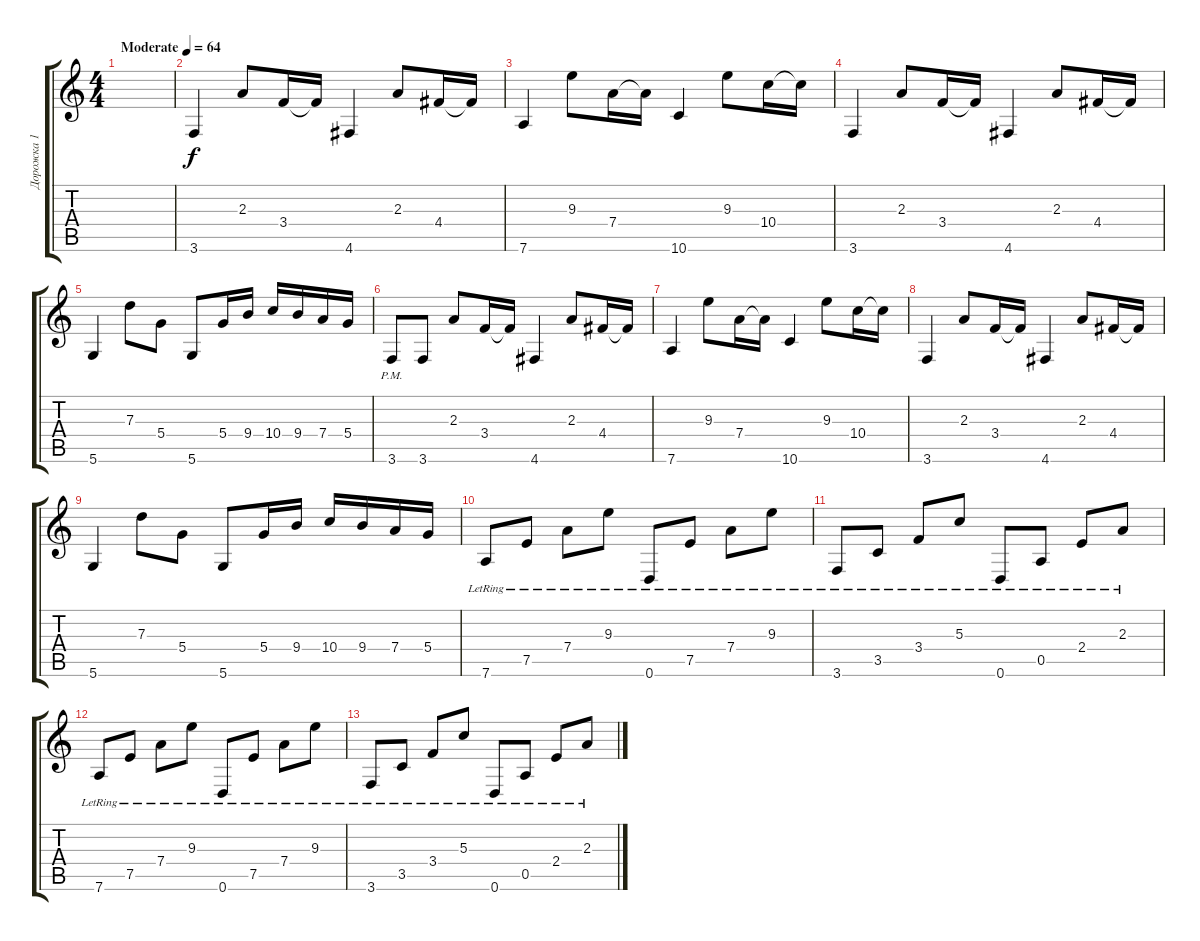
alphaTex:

\track ("Дорожка 1" "Дорожка 1") {instrument acousticguitarsteel}
\staff {score tabs}
\tuning (E4 B3 G3 D3 A2 D2) {hide}
\ts (4 4)
\tempo (64 "Moderate")
\clef g2
\ks c
|
3.6.4 2.3.8 3.4.16 3.4{t}.16 4.6.4 2.3.8 4.4.16 4.4{t}.16 |
7.6.4 9.3.8 7.4.16 7.4{t}.16 10.6.4 9.3.8 10.4.16 10.4{t}.16 |
3.6.4 2.3.8 3.4.16 3.4{t}.16 4.6.4 2.3.8 4.4.16 4.4{t}.16 |
5.6.4 7.3.8 5.4.8 5.6.8 5.4.16 9.4.16 10.4.16 9.4.16 7.4.16 5.4.16 |
3.6{pm}.8 3.6.8 2.3.8 3.4.16 3.4{t}.16 4.6.4 2.3.8 4.4.16 4.4{t}.16 |
7.6.4 9.3.8 7.4.16 7.4{t}.16 10.6.4 9.3.8 10.4.16 10.4{t}.16 |
3.6.4 2.3.8 3.4.16 3.4{t}.16 4.6.4 2.3.8 4.4.16 4.4{t}.16 |
5.6.4 7.3.8 5.4.8 5.6.8 5.4.16 9.4.16 10.4.16 9.4.16 7.4.16 5.4.16 |
7.6{lr}.8 7.5{lr}.8 7.4{lr}.8 9.3{lr}.8 0.6{lr}.8 7.5{lr}.8 7.4{lr}.8 9.3{lr}.8 |
3.6{lr}.8 3.5{lr}.8 3.4{lr}.8 5.3{lr}.8 0.6{lr}.8 0.5{lr}.8 2.4{lr}.8 2.3{lr}.8 |
7.6{lr}.8 7.5{lr}.8 7.4{lr}.8 9.3{lr}.8 0.6{lr}.8 7.5{lr}.8 7.4{lr}.8 9.3{lr}.8 |
3.6{lr}.8 3.5{lr}.8 3.4{lr}.8 5.3{lr}.8 0.6{lr}.8 0.5{lr}.8 2.4{lr}.8 2.3{lr}.8
